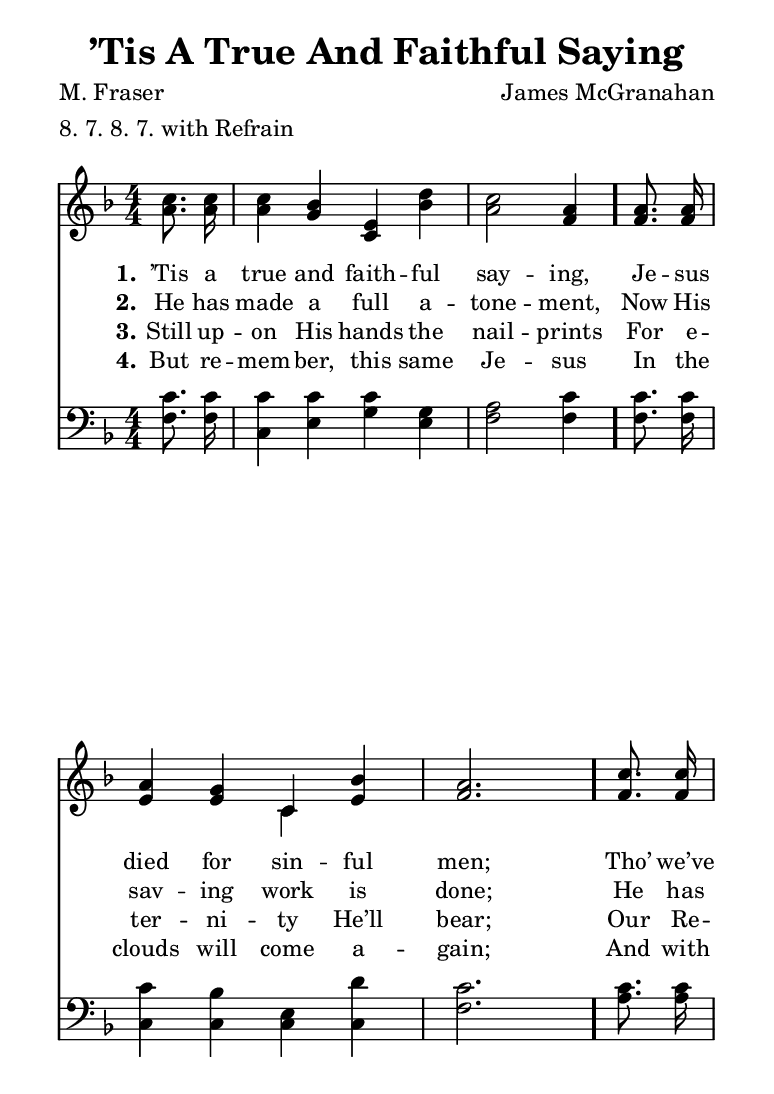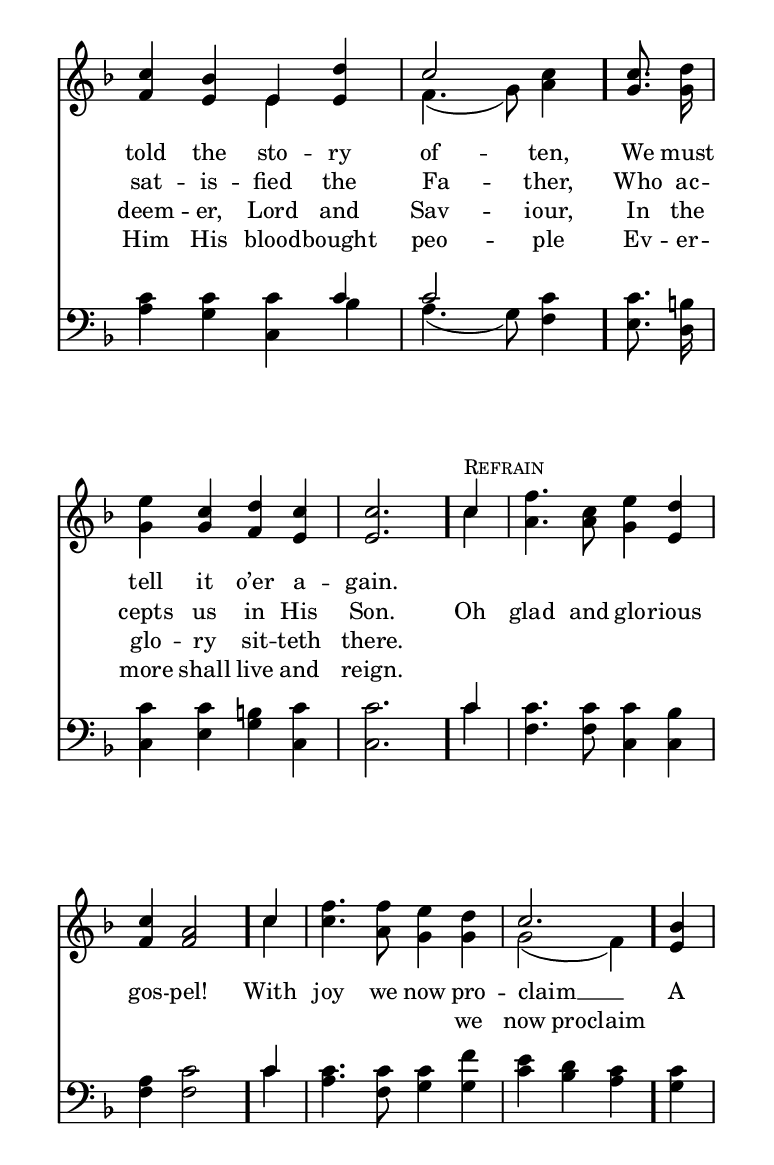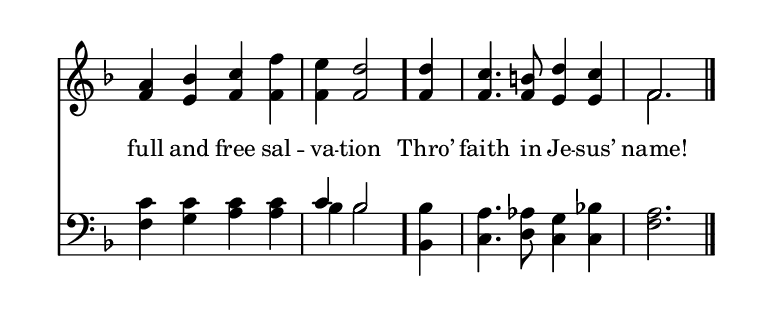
\include "common/global.ily"
\paper {
  \include "common/paper.ily"
  system-count = #(cond (is-eogsized 4) (#t #f))
}

\header{
  %gospel
  hymnnumber = "129"
  title = "’Tis A True And Faithful Saying"
  tunename = ""
  meter = "8. 7. 8. 7. with Refrain"
  poet = "M. Fraser"
  composer = "James McGranahan"
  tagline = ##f
}

% for fermata in MIDI
ta = { \tempo 4=80 }
tb = { \tempo 4=40 }

patternAA = { c8. c16 | c4 c4 c4 c4 | c2 c4 }
patternAB = { c8. c16 | c4 c4 c4 c4 | c2.   }
patternAC = { c8. c16 | c4 c4 c4 c4 | c4.( c8) c4 }

patternBA = { c4 | c4. c8 c4 c4 | c4 c2    }
patternBB = { c4 | c4. c8 c4 c4 | c2.      }
patternBC = { c4 | c4. c8 c4 c4 | c2( c4)  }
patternBD = { c4 | c4. c8 c4 c4 | c4 c4 c4 }

patternCA = { c4 | c4 c4 c4 c4 | c4 c2 }

global = {
  \include "common/overrides.ily"
  \override Staff.TimeSignature.style = #'numbered
  \time 4/4
  \override Score.MetronomeMark.transparent = ##t % hide all fermata changes too
  \ta
  \key f \major
  \partial 4
  \autoBeamOff
}

notesSoprano = {
\global
\relative c'' {

  \changePitch \patternAA { c c | c bes e, d' | c a }
  \changePitch \patternAB { a a | a g c, bes' | a }
  \changePitch \patternAA { c c | c bes e, d' | c c }
  \changePitch \patternAB { c d | e c d c | c } \eogbreak

  << s^\markup { \small \caps "Refrain" }
  \changePitch \patternBA { c | f c e d | c a } >>
  \changePitch \patternBB { c | f f e d | c }
  \changePitch \patternCA { bes | a bes c f | e d }
  \changePitch \patternBB { d | c b d c | f, }

  \bar "|."

}
}

notesAlto = {
\global
\relative e' {

  \changePitch \patternAA { a a | a g c, bes' | a f }
  \changePitch \patternAB { f f | e e c e | f }
  \changePitch \patternAC { f f | f e e e | f g a }
  \changePitch \patternAB { g g | g g f e | e }

  \changePitch \patternBA { c' | a a g e | f f }
  \changePitch \patternBC { c' | c a g g | g f }
  \changePitch \patternCA { e | f e f f | f f }
  \changePitch \patternBB { f | f f e e | f }

}
}

notesTenor = {
\global
\relative a {

  \changePitch \patternAA { c c | c c c g | a c }
  \changePitch \patternAB { c c | c bes e, d' | c }
  \changePitch \patternAA { c c | c c c c | c c }
  \changePitch \patternAB { c b | c c b c | c }

  \changePitch \patternBA { c | c c c bes | a c }
  \changePitch \patternBD { c | c c c f | e d c }
  \changePitch \patternCA { c | c c c c | c bes }
  \changePitch \patternBB { bes a aes g bes! | a }

}
}

notesBass = {
\global
\relative f {

  \changePitch \patternAA { f f | c e g e | f f }
  \changePitch \patternAB { f f | c c c c | f }
  \changePitch \patternAC { a a | a g c, bes' | a g f }
  \changePitch \patternAB { e d | c e g c, | c }

  \changePitch \patternBA { c' | f, f c c | f f }
  \changePitch \patternBD { c' a f g g | c bes a }
  \changePitch \patternCA { g | f g a a | bes bes }
  \changePitch \patternBB { bes, | c d c c | f }

}
}

Refrain = \lyricmode {

Oh glad and glo -- rious gos -- pel! \bar "."
With joy we now pro -- claim __ \bar "."
A full and free sal -- va -- tion \bar "."
Thro’ faith in Je -- sus’ name! \bar "."

}

wordsA = \lyricmode {
\set stanza = "1."

’Tis a true and faith -- ful say -- ing, \bar "."
Je -- sus died for sin -- ful men; \bar "."
Tho’ we’ve told the sto -- ry of -- ten, \bar "."
We must tell it o’er a -- gain. \bar "."

}

wordsB = \lyricmode {
\set stanza = "2."

He has made a full a -- tone -- ment,
Now His sav -- ing work is done;
He has sat -- is -- fied the Fa -- ther,
Who ac -- cepts us in His Son.

\Refrain

}

wordsC = \lyricmode {
\set stanza = "3."

Still up -- on His hands the nail -- prints
For e -- ter -- ni -- ty He’ll bear;
Our Re -- deem -- er, Lord and Sav -- iour,
In the glo -- ry sit -- teth there.

}

wordsD = \lyricmode {
\set stanza = "4."

But re -- mem -- ber, this same Je -- sus
In the clouds will come a -- gain;
And with Him His blood -- bought peo -- ple
Ev -- er -- more shall live and reign.

}

underWords = \lyricmode {

{ \repeat unfold 41 { \skip 4 } }
we now pro -- claim

}

\score {
  \context ChoirStaff <<
    \context Staff = upper <<
      \set Staff.autoBeaming = ##f
      \set ChoirStaff.systemStartDelimiter = #'SystemStartBar
      \set ChoirStaff.printPartCombineTexts = ##f
      \partcombine #'(2 . 9) \notesSoprano \notesAlto
      \context NullVoice = sopranos { \voiceOne << \notesSoprano >> }
      \context NullVoice = altos { \voiceTwo << \notesAlto >> }
      \context Lyrics = one   \lyricsto sopranos \wordsA
      \context Lyrics = two   \lyricsto altos    \wordsB % has Refrain, needs long extension line
      \context Lyrics = three \lyricsto sopranos \wordsC
      \context Lyrics = four  \lyricsto sopranos \wordsD
    >>
    \context Staff = men <<
      \set Staff.autoBeaming = ##f
      \clef bass
      \set ChoirStaff.printPartCombineTexts = ##f
      \partcombine #'(2 . 9) \notesTenor \notesBass
      \context NullVoice = tenors { \voiceOne << \notesTenor >> }
      \context NullVoice = basses { \voiceTwo << \notesBass >> }
    >>
    \context Lyrics = three \lyricsto tenors \underWords
  >>
  \layout {
    \include "common/layout.ily"
  }
  \midi{
    \include "common/midi.ily"
  }
}

\version "2.19.49"  % necessary for upgrading to future LilyPond versions.

% vi:set et ts=2 sw=2 ai nocindent syntax=lilypond:
